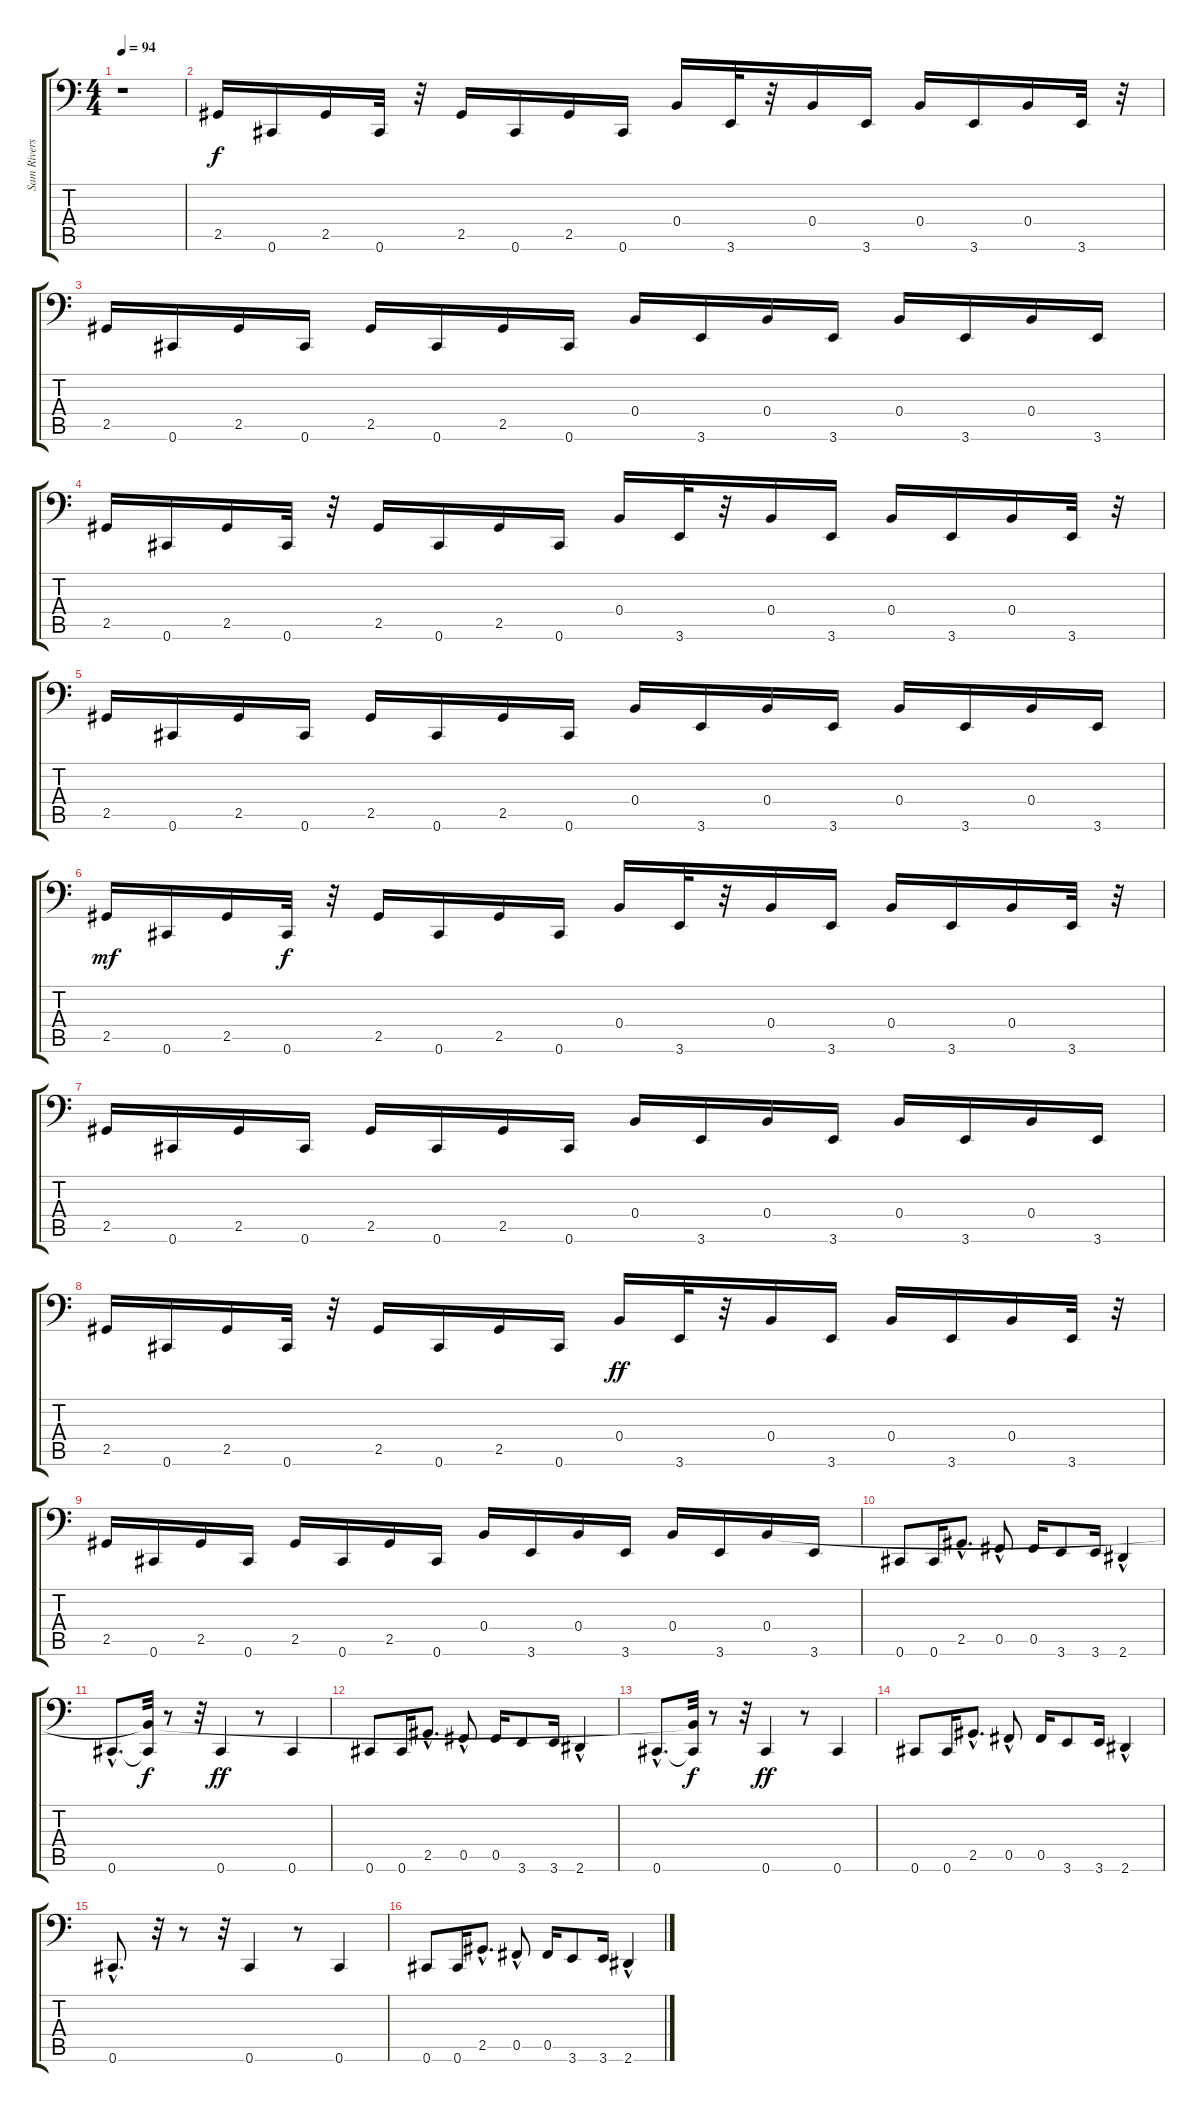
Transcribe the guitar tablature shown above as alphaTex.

\track ("Sam Rivers" "Sam Rivers") {instrument electricbassfinger}
\staff {score tabs}
\tuning (Db3 Ab2 E2 B1 Gb1 Db1) {hide}
\ts (4 4)
\tempo 94
\clef f4
\ks c
r.1{dy f instrument electricbassfinger} |
2.5.16 0.6.16 2.5.16 0.6.32 r.32 2.5.16 0.6.16 2.5.16 0.6.16 0.4.16 3.6.32 r.32 0.4.16 3.6.16 0.4.16 3.6.16 0.4.16 3.6.32 r.32 |
2.5.16 0.6.16 2.5.16 0.6.16 2.5.16 0.6.16 2.5.16 0.6.16 0.4.16 3.6.16 0.4.16 3.6.16 0.4.16 3.6.16 0.4.16 3.6.16 |
2.5.16 0.6.16 2.5.16 0.6.32 r.32 2.5.16 0.6.16 2.5.16 0.6.16 0.4.16 3.6.32 r.32 0.4.16 3.6.16 0.4.16 3.6.16 0.4.16 3.6.32 r.32 |
2.5.16 0.6.16 2.5.16 0.6.16 2.5.16 0.6.16 2.5.16 0.6.16 0.4.16 3.6.16 0.4.16 3.6.16 0.4.16 3.6.16 0.4.16 3.6.16 |
2.5.16{dy mf} 0.6.16 2.5.16 0.6.32{dy f} r.32 2.5.16 0.6.16 2.5.16 0.6.16 0.4.16 3.6.32 r.32 0.4.16 3.6.16 0.4.16 3.6.16 0.4.16 3.6.32 r.32 |
2.5.16 0.6.16 2.5.16 0.6.16 2.5.16 0.6.16 2.5.16 0.6.16 0.4.16 3.6.16 0.4.16 3.6.16 0.4.16 3.6.16 0.4.16 3.6.16 |
2.5.16 0.6.16 2.5.16 0.6.32 r.32 2.5.16 0.6.16 2.5.16 0.6.16 0.4.16{dy ff} 3.6.32 r.32 0.4.16 3.6.16 0.4.16 3.6.16 0.4.16 3.6.32 r.32 |
2.5.16 0.6.16 2.5.16 0.6.16 2.5.16 0.6.16 2.5.16 0.6.16 0.4.16 3.6.16 0.4.16 3.6.16 0.4.16 3.6.16 0.4.16 3.6.16 |
0.6.8 0.6.16 2.5{hac}.8{d} 0.5{hac}.8 0.5.16 3.6.8 3.6.16 2.6{hac}.4 |
0.6{hac}.8{d} (0.4{t} 0.6{t}).32{dy f} r.8 r.32 0.6.4{dy ff} r.8 0.6.4 |
0.6.8 0.6.16 2.5{hac}.8{d} 0.5{hac}.8 0.5.16 3.6.8 3.6.16 2.6{hac}.4 |
0.6{hac}.8{d} (0.4{t} 0.6{t}).32{dy f} r.8 r.32 0.6.4{dy ff} r.8 0.6.4 |
0.6.8 0.6.16 2.5{hac}.8{d} 0.5{hac}.8 0.5.16 3.6.8 3.6.16 2.6{hac}.4 |
0.6{hac}.8{d} r.32 r.8 r.32 0.6.4 r.8 0.6.4 |
0.6.8 0.6.16 2.5{hac}.8{d} 0.5{hac}.8 0.5.16 3.6.8 3.6.16 2.6{hac}.4
